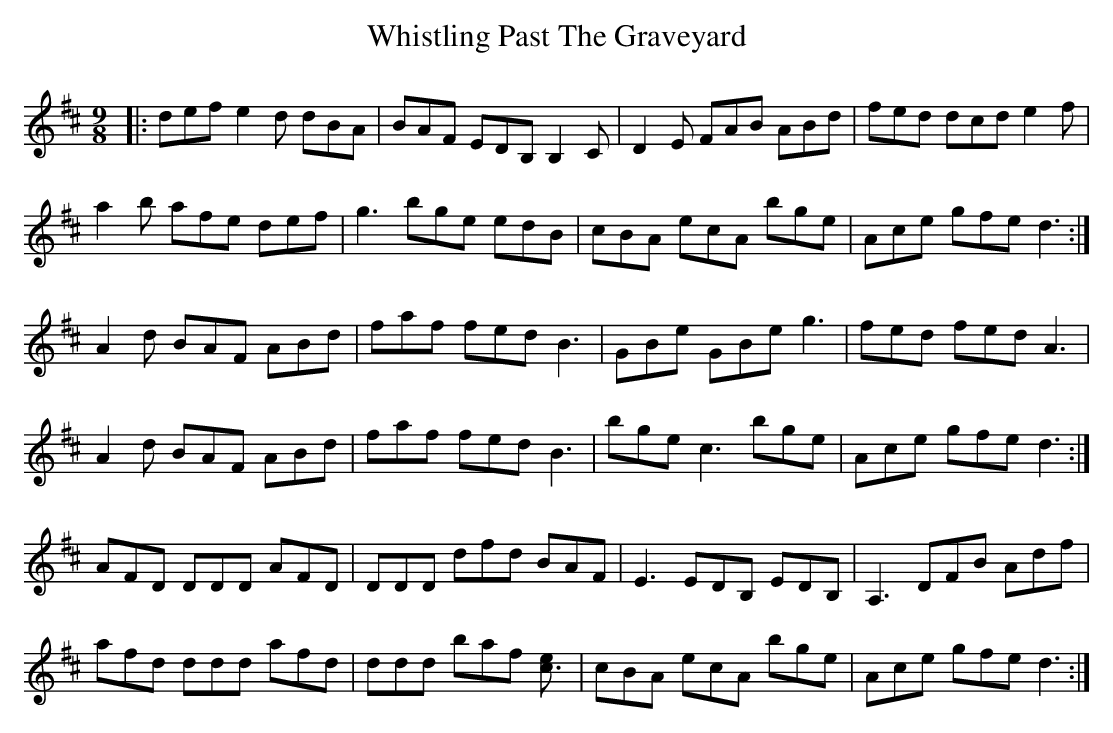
X:1
T: Whistling Past The Graveyard
M: 9/8
L: 1/8
K: Dmaj
|:def e2 d dBA|BAF EDB, B,2 C|D2 E FAB ABd|fed dcd e2 f|
a2 B' afe def|g3 bge edB|cBA ecA bge|Ace gfe d3:|
A2 d BAF ABd|faf fed B3|GBe GBe g3|fed fed A3|
A2 d BAF ABd|faf fed B3|bge c3 bge|Ace gfe d3:|
AFD DDD AFD|DDD dfd BAF|E3 EDB, EDB,|A,3 DFB Adf|
afd ddd afd|ddd baf [c3e]|cBA ecA bge|Ace gfe d3:|
